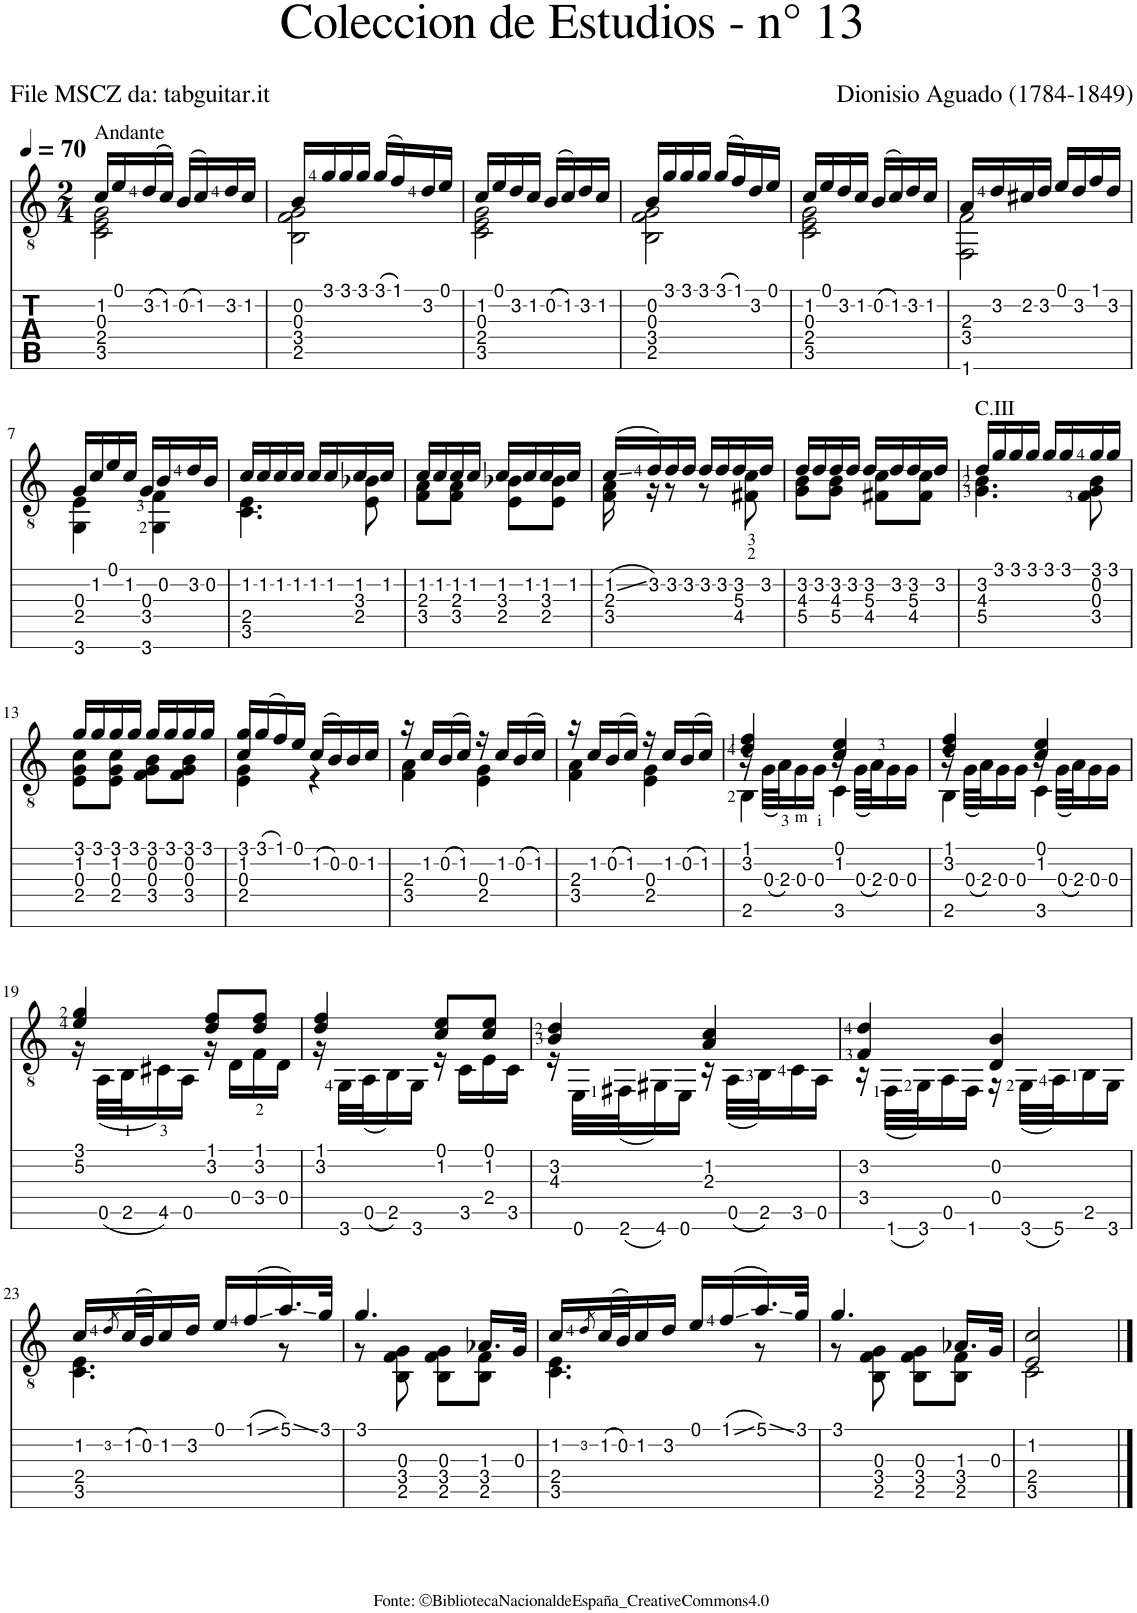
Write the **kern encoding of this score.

**kern	**kern
*part1	*part1
*staff2	*staff1
*I"Guitar	*
*I'Guit.	*
*stria6	*
*	*clefGv2
*k[]	*k[]
*M2/4	*M2/4
*MM70	*MM70
=1	=1
*^	*^
!	!	!LO:TX:a:t=Andante	!
16cLL	2C 2E 2G	16c/LL	2C\ 2E\ 2G\
16eJ	.	16e/	.
16dL	.	(16d/	.
16cJJ	.	16c/JJ)	.
16BLL	.	(16B/LL	.
16cJ	.	16c/)	.
16dL	.	16d/	.
16cJJ	.	16c/JJ	.
=2	=2	=2	=2
16BLL	2BB 2F 2G	16B/LL	2BB\ 2F\ 2G\
16gJ	.	16g/	.
16gL	.	16g/	.
16gJJ	.	16g/JJ	.
16gLL	.	(16g/LL	.
16fJ	.	16f/)	.
16dL	.	16d/	.
16eJJ	.	16e/JJ	.
=3	=3	=3	=3
16cLL	2C 2E 2G	16c/LL	2C\ 2E\ 2G\
16eJ	.	16e/	.
16dL	.	16d/	.
16cJJ	.	16c/JJ	.
16BLL	.	(16B/LL	.
16cJ	.	16c/)	.
16dL	.	16d/	.
16cJJ	.	16c/JJ	.
=4	=4	=4	=4
16BLL	2BB 2F 2G	16B/LL	2BB\ 2F\ 2G\
16gJ	.	16g/	.
16gL	.	16g/	.
16gJJ	.	16g/JJ	.
16gLL	.	(16g/LL	.
16fJ	.	16f/)	.
16dL	.	16d/	.
16eJJ	.	16e/JJ	.
=5	=5	=5	=5
16cLL	2C 2E 2G	16c/LL	2C\ 2E\ 2G\
16eJ	.	16e/	.
16dL	.	16d/	.
16cJJ	.	16c/JJ	.
16BLL	.	(16B/LL	.
16cJ	.	16c/)	.
16dL	.	16d/	.
16cJJ	.	16c/JJ	.
=6	=6	=6	=6
16ALL	2FF 2F	16A/LL	2FF\ 2F\
16dJ	.	16d/	.
16c#L	.	16c#X/	.
16dJJ	.	16d/JJ	.
16eLL	.	16e/LL	.
16dJ	.	16d/	.
16fL	.	16f/	.
16dJJ	.	16d/JJ	.
!!LO:LB:g=z	!!
=7	=7	=7	=7
16GLL	4GG 4E	16G/LL	4GG\ 4E\
16cJ	.	16c/	.
16eL	.	16e/	.
16cJJ	.	16c/JJ	.
16GLL	4GG 4F	16G/LL	4GG\ 4F\
16BJ	.	16B/	.
16dL	.	16d/	.
16BJJ	.	16B/JJ	.
=8	=8	=8	=8
16cLL	4.C 4.E	16c/LL	4.C\ 4.E\
16cJ	.	16c/	.
16cL	.	16c/	.
16cJJ	.	16c/JJ	.
16cLL	.	16c/LL	.
16cJ	.	16c/	.
16cL	8E 8B-	16c/	8E\ 8B-X\
16cJJ	.	16c/JJ	.
=9	=9	=9	=9
16cLL	8F\ 8A\L	16c/LL	8F\ 8A\L
16cJ	.	16c/	.
16cL	8F\ 8A\J	16c/	8F\ 8A\J
16cJJ	.	16c/JJ	.
16cLL	8E\ 8B-\L	16c/LL	8E\ 8B-X\L
16cJ	.	16c/	.
16cL	8E\ 8B-\J	16c/	8E\ 8B-\J
16cJJ	.	16c/JJ	.
=10	=10	=10	=10
16cLL	16F 16A	(16c/LL	16F\ 16A\
16dJ	16r	16d/)	16r
16dL	8r	16d/	8r
16dJJ	.	16d/JJ	.
16dLL	8r	16d/LL	8r
16dJ	.	16d/	.
16dL	8F# 8c	16d/	8F#X\ 8c\
16dJJ	.	16d/JJ	.
=11	=11	=11	=11
16dLL	8G\ 8B\L	16d/LL	8G\ 8B\L
16dJ	.	16d/	.
16dL	8G\ 8B\J	16d/	8G\ 8B\J
16dJJ	.	16d/JJ	.
16dLL	8F#\ 8c\L	16d/LL	8F#X\ 8c\L
16dJ	.	16d/	.
16dL	8F#\ 8c\J	16d/	8F#\ 8c\J
16dJJ	.	16d/JJ	.
=12	=12	=12	=12
!	!	!LO:TX:a:t=C.III	!
16dLL	4.G 4.B	16d/LL	4.G\ 4.B\
16gJ	.	16g/	.
16gL	.	16g/	.
16gJJ	.	16g/JJ	.
16gLL	.	16g/LL	.
16gJ	.	16g/	.
16gL	8F 8G 8B	16g/	8F\ 8G\ 8B\
16gJJ	.	16g/JJ	.
!!LO:LB:g=z	!!
=13	=13	=13	=13
16gLL	8E\ 8G\ 8c\L	16g/LL	8E\ 8G\ 8c\L
16gJ	.	16g/	.
16gL	8E\ 8G\ 8c\J	16g/	8E\ 8G\ 8c\J
16gJJ	.	16g/JJ	.
16gLL	8F\ 8G\ 8B\L	16g/LL	8F\ 8G\ 8B\L
16gJ	.	16g/	.
16gL	8F\ 8G\ 8B\J	16g/	8F\ 8G\ 8B\J
16gJJ	.	16g/JJ	.
=14	=14	=14	=14
16c\ 16g\LL	4E 4G	16c/ 16g/LL	4E\ 4G\
16gJ	.	(16g/	.
16fL	.	16f/)	.
16eJJ	.	16e/JJ	.
16cLL	4r	(16c/LL	4r
16BJ	.	16B/)	.
16BL	.	16B/	.
16cJJ	.	16c/JJ	.
=15	=15	=15	=15
16r	4F 4A	16r	4F\ 4A\
16cLL	.	16c/LL	.
16B	.	(16B/	.
16cJJ	.	16c/JJ)	.
16r	4E 4G	16r	4E\ 4G\
16cLL	.	16c/LL	.
16B	.	(16B/	.
16cJJ	.	16c/JJ)	.
=16	=16	=16	=16
16r	4F 4A	16r	4F\ 4A\
16cLL	.	16c/LL	.
16B	.	(16B/	.
16cJJ	.	16c/JJ)	.
16r	4E 4G	16r	4E\ 4G\
16cLL	.	16c/LL	.
16B	.	(16B/	.
16cJJ	.	16c/JJ)	.
=17	=17	=17	=17
*	*^	*	*^
4d 4f	16r	4BB	4d/ 4f/	16r	4BB\
.	32GLLL	.	.	(32G\LLL	.
.	32AJJ	.	.	32A\J)	.
.	16GL	.	.	16G\	.
.	16GJJ	.	.	16G\JJ	.
4c 4e	16r	4C	4c/ 4e/	16r	4C\
.	32GLLL	.	.	(32G\LLL	.
.	32AJJ	.	.	32A\J)	.
.	16GL	.	.	16G\	.
.	16GJJ	.	.	16G\JJ	.
=18	=18	=18	=18	=18	=18
4d 4f	16r	4BB	4d/ 4f/	16r	4BB\
.	32GLLL	.	.	(32G\LLL	.
.	32AJJ	.	.	32A\J)	.
.	16GL	.	.	16G\	.
.	16GJJ	.	.	16G\JJ	.
4c 4e	16r	4C	4c/ 4e/	16r	4C\
.	32GLLL	.	.	(32G\LLL	.
.	32AJJ	.	.	32A\J)	.
.	16GL	.	.	16G\	.
.	16GJJ	.	.	16G\JJ	.
*	*v	*v	*	*	*
*	*	*	*v	*v
!!LO:LB:g=z
=19	=19	=19	=19
4e 4g	16r	4e/ 4g/	16r
.	32AALLL	.	(32AA\LLL
.	32BBJJ	.	32BB\J
.	16C#L	.	16C#X\)
.	16AAJJ	.	16AA\JJ
8d\ 8f\L	16r	8d/ 8f/L	16r
.	16DLL	.	16D\LL
8d\ 8f\J	16F	8d/ 8f/J	16F\
.	16DJJ	.	16D\JJ
=20	=20	=20	=20
4d 4f	16r	4d/ 4f/	16r
.	32GGLLL	.	32GG\LLL
.	32AAJJ	.	(32AA\J
.	16BBL	.	16BB\)
.	16GGJJ	.	16GG\JJ
8c\ 8e\L	16r	8c/ 8e/L	16r
.	16CLL	.	16C\LL
8c\ 8e\J	16E	8c/ 8e/J	16E\
.	16CJJ	.	16C\JJ
=21	=21	=21	=21
4B 4d	16r	4B/ 4d/	16r
.	32EELLL	.	32EE\LLL
.	32FF#JJ	.	(32FF#X\J
.	16GG#L	.	16GG#X\)
.	16EEJJ	.	16EE\JJ
4A 4c	16r	4A/ 4c/	16r
.	32AALLL	.	(32AA\LLL
.	32BBJJ	.	32BB\J)
.	16CL	.	16C\
.	16AAJJ	.	16AA\JJ
=22	=22	=22	=22
4F 4d	16r	4F/ 4d/	16r
.	32FFLLL	.	(32FF\LLL
.	32GGJJ	.	32GG\J)
.	16AAL	.	16AA\
.	16FFJJ	.	16FF\JJ
4D 4B	16r	4D/ 4B/	16r
.	32GGLLL	.	(32GG\LLL
.	32AAJJ	.	32AA\J)
.	16BBL	.	16BB\
.	16GGJJ	.	16GG\JJ
!!LO:LB:g=z	!!
=23	=23	=23	=23
16cLL	4.C 4.E	16c/LL	4.C\ 4.E\
qd	.	8qd/	.
32cL	.	(32c/L	.
32BJJ	.	32B/J)	.
16cL	.	16c/	.
16dJJ	.	16d/JJ	.
16eLL	.	16e/LL	.
16fJ	.	(16f/	.
16.aL	8r	16.a/)	8r
32gJJk	.	32g/JJk	.
=24	=24	=24	=24
4.g	8r	4.g/	8r
.	8BB 8F 8G	.	8BB\ 8F\ 8G\
.	8BB\ 8F\ 8G\L	.	8BB\ 8F\ 8G\L
16.A-LL	8BB\ 8F\J	16.A-X/LL	8BB\ 8F\J
32GJJk	.	32G/JJk	.
=25	=25	=25	=25
16cLL	4.C 4.E	16c/LL	4.C\ 4.E\
qd	.	8qd/	.
32cL	.	(32c/L	.
32BJJ	.	32B/J)	.
16cL	.	16c/	.
16dJJ	.	16d/JJ	.
16eLL	.	16e/LL	.
16fJ	.	(16f/	.
16.aL	8r	16.a/)	8r
32gJJk	.	32g/JJk	.
=26	=26	=26	=26
4.g	8r	4.g/	8r
.	8BB 8F 8G	.	8BB\ 8F\ 8G\
.	8BB\ 8F\ 8G\L	.	8BB\ 8F\ 8G\L
16.A-LL	8BB\ 8F\J	16.A-X/LL	8BB\ 8F\J
32GJJk	.	32G/JJk	.
=27	=27	=27	=27
2E 2c	2C	2E/ 2c/	2C\
*v	*v	*	*
*	*v	*v
==	==
*-	*-
